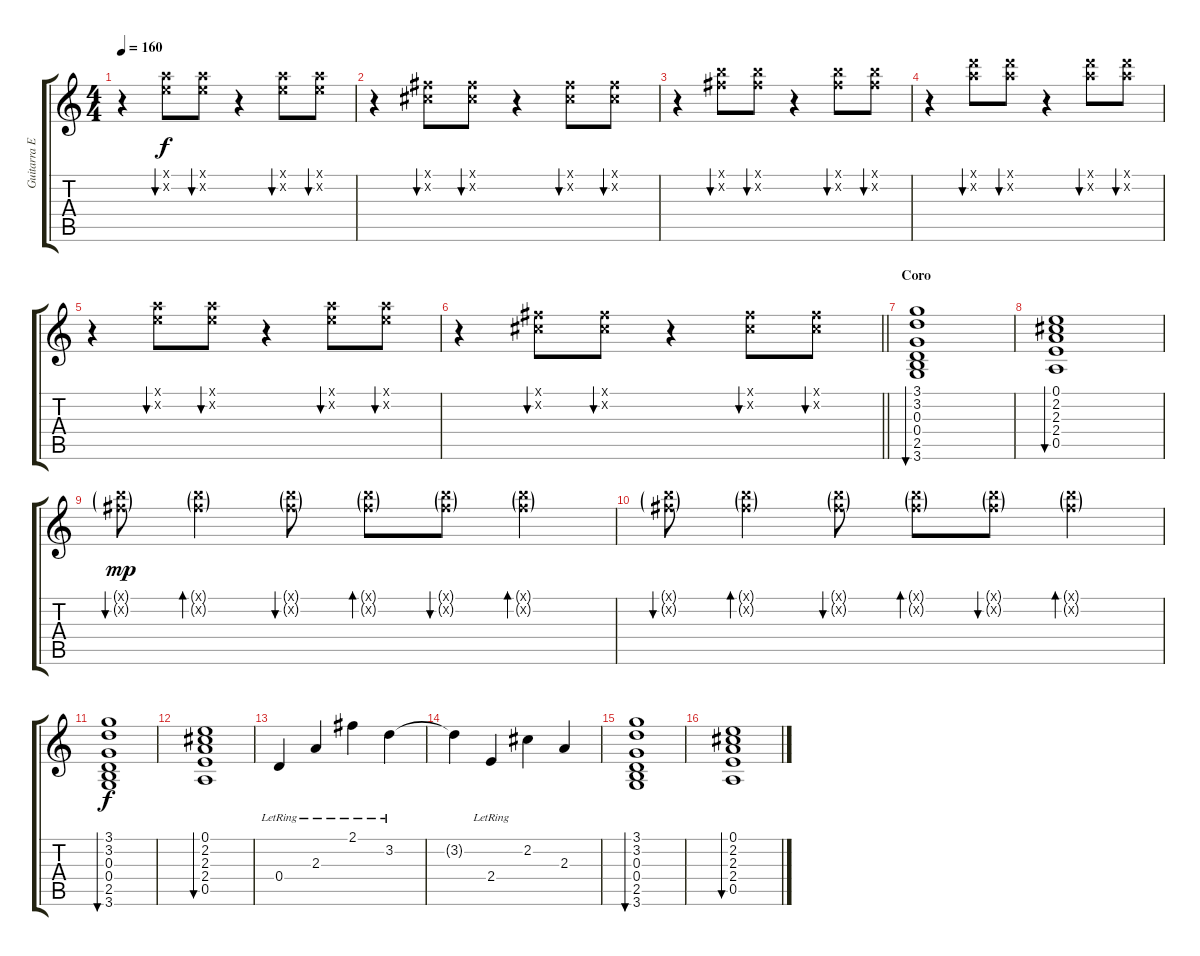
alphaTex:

\track ("Guitarra Extra" "Guitarra E") {instrument electricguitarclean}
\staff {score tabs}
\tuning (E4 B3 G3 D3 A2 E2) {hide}
\ts (4 4)
\tempo 160
\clef g2
\ks c
r.4{dy f} (5.1{x} 5.2{x}).8{bu 120} (5.1{x} 5.2{x}).8{bu 120} r.4 (5.1{x} 5.2{x}).8{bu 120} (5.1{x} 5.2{x}).8{bu 120} |
r.4 (2.1{x} 2.2{x}).8{bu 120} (2.1{x} 2.2{x}).8{bu 120} r.4 (2.1{x} 2.2{x}).8{bu 120} (2.1{x} 2.2{x}).8{bu 120} |
r.4 (7.1{x} 7.2{x}).8{bu 120} (7.1{x} 7.2{x}).8{bu 120} r.4 (7.1{x} 7.2{x}).8{bu 120} (7.1{x} 7.2{x}).8{bu 120} |
r.4 (10.1{x} 10.2{x}).8{bu 120} (10.1{x} 10.2{x}).8{bu 120} r.4 (10.1{x} 10.2{x}).8{bu 120} (10.1{x} 10.2{x}).8{bu 120} |
r.4 (5.1{x} 5.2{x}).8{bu 120} (5.1{x} 5.2{x}).8{bu 120} r.4 (5.1{x} 5.2{x}).8{bu 120} (5.1{x} 5.2{x}).8{bu 120} |
\barLineRight lightlight
r.4 (2.1{x} 2.2{x}).8{bu 120} (2.1{x} 2.2{x}).8{bu 120} r.4 (2.1{x} 2.2{x}).8{bu 120} (2.1{x} 2.2{x}).8{bu 120} |
\section ("" "Coro")
(3.1 3.2 0.3 0.4 2.5 3.6).1{bu 60} |
(0.1 2.2 2.3 2.4 0.5).1{bu 60} |
(7.1{g x} 7.2{g x}).8{bu 60 dy mp volume 9} (7.1{g x} 7.2{g x}).4{bd 60} (7.1{g x} 7.2{g x}).8{bu 60} (7.1{g x} 7.2{g x}).8{bd 60} (7.1{g x} 7.2{g x}).8{bu 60} (7.1{g x} 7.2{g x}).4{bd 60} |
(7.1{g x} 7.2{g x}).8{bu 60} (7.1{g x} 7.2{g x}).4{bd 60} (7.1{g x} 7.2{g x}).8{bu 60} (7.1{g x} 7.2{g x}).8{bd 60} (7.1{g x} 7.2{g x}).8{bu 60} (7.1{g x} 7.2{g x}).4{bd 60} |
(3.1 3.2 0.3 0.4 2.5 3.6).1{bu 60 dy f} |
(0.1 2.2 2.3 2.4 0.5).1{bu 60} |
0.4{lr}.4 2.3{lr}.4 2.1{lr}.4 3.2{lr}.4 |
3.2{t}.4 2.4{lr}.4 2.2.4 2.3.4 |
(3.1 3.2 0.3 0.4 2.5 3.6).1{bu 60} |
(0.1 2.2 2.3 2.4 0.5).1{bu 60}
